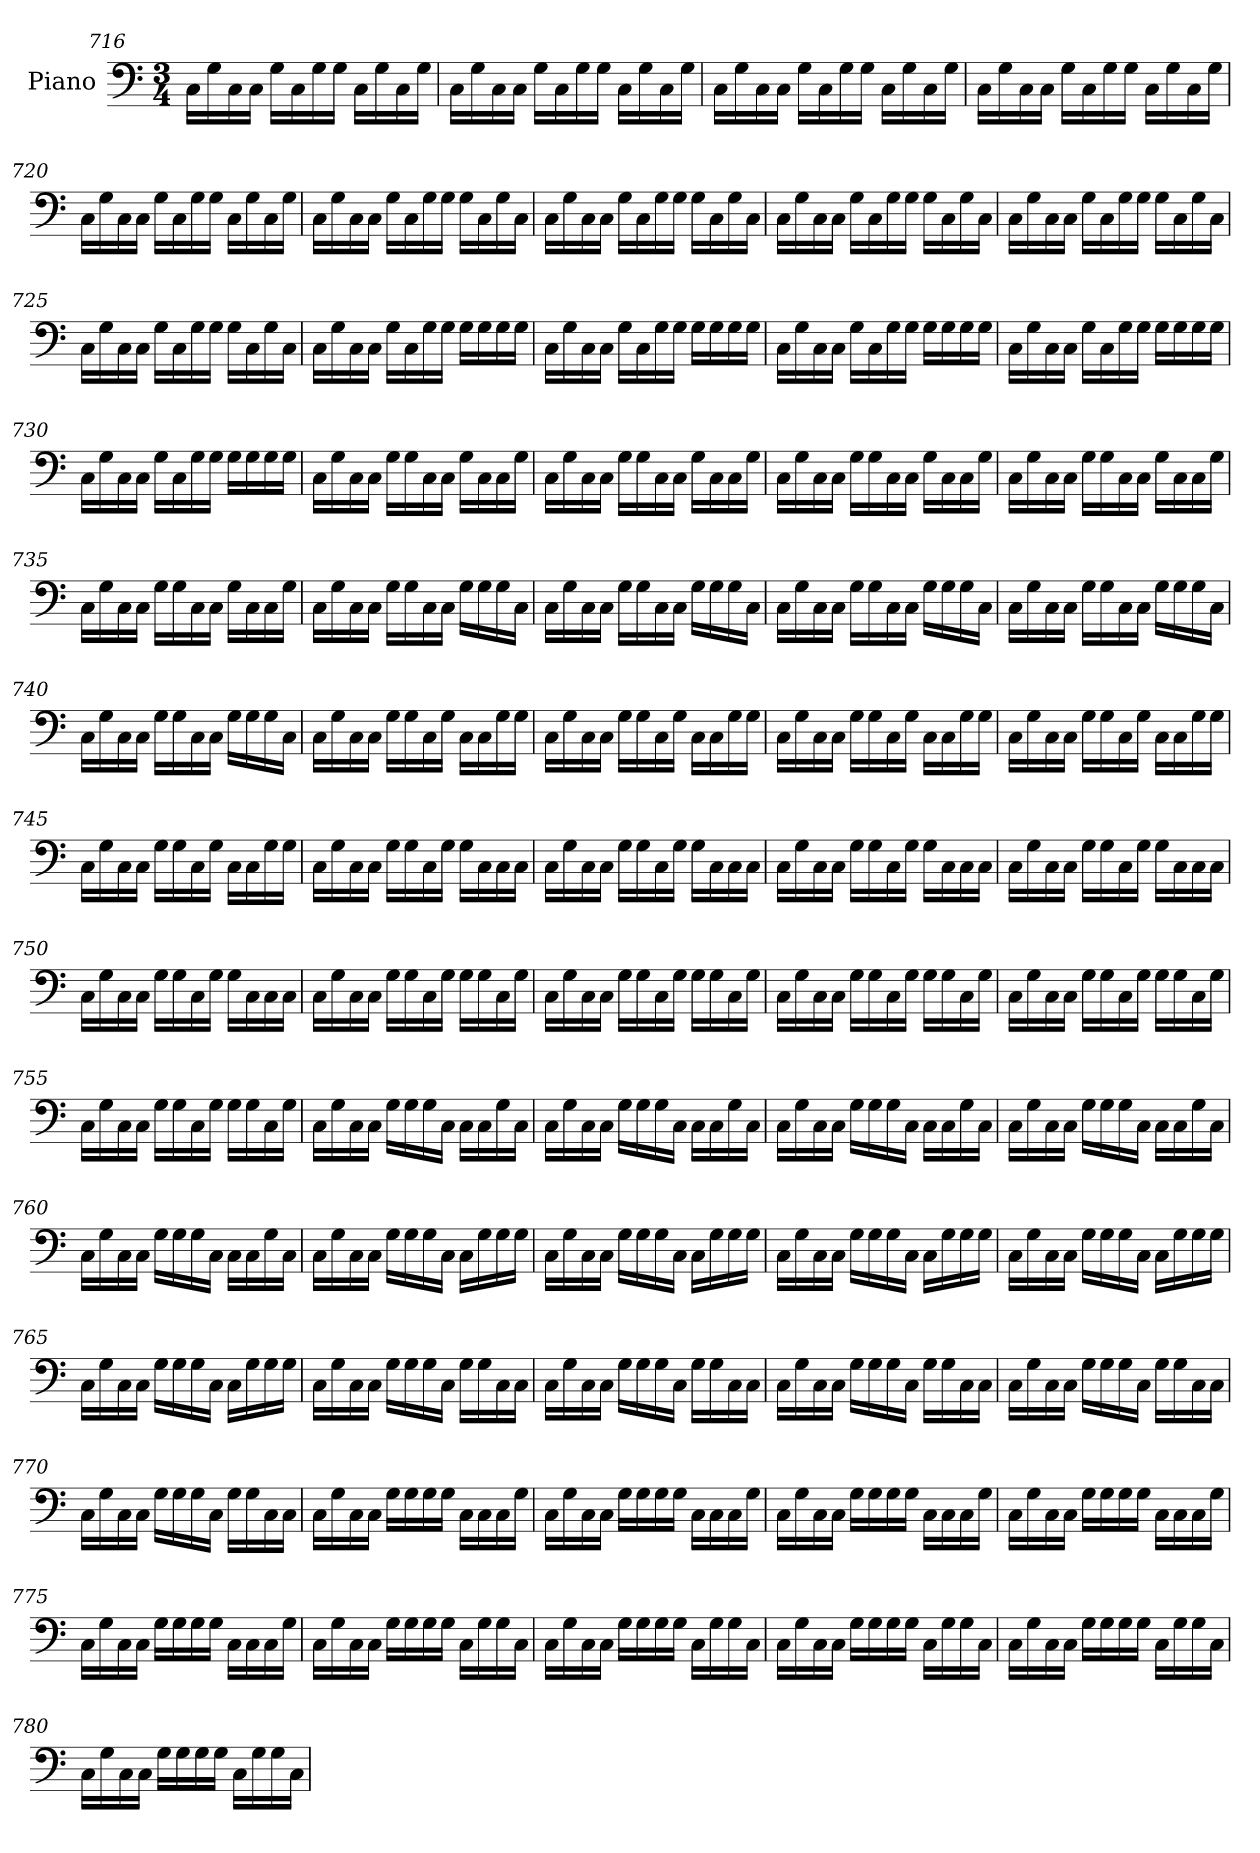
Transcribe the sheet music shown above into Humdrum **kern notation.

**kern
*part1
*staff1
*I"Piano
*I'Pno.
*clefF4
*k[]
*M3/4
=716
16C\LL
16G\
16C\
16C\JJ
16G\LL
16C\
16G\
16G\JJ
16C\LL
16G\
16C\
16G\JJ
=717
16C\LL
16G\
16C\
16C\JJ
16G\LL
16C\
16G\
16G\JJ
16C\LL
16G\
16C\
16G\JJ
!!LO:LB:g=z
=718
16C\LL
16G\
16C\
16C\JJ
16G\LL
16C\
16G\
16G\JJ
16C\LL
16G\
16C\
16G\JJ
=719
16C\LL
16G\
16C\
16C\JJ
16G\LL
16C\
16G\
16G\JJ
16C\LL
16G\
16C\
16G\JJ
=720
16C\LL
16G\
16C\
16C\JJ
16G\LL
16C\
16G\
16G\JJ
16C\LL
16G\
16C\
16G\JJ
!!LO:LB:g=z
=721
16C\LL
16G\
16C\
16C\JJ
16G\LL
16C\
16G\
16G\JJ
16G\LL
16C\
16G\
16C\JJ
=722
16C\LL
16G\
16C\
16C\JJ
16G\LL
16C\
16G\
16G\JJ
16G\LL
16C\
16G\
16C\JJ
=723
16C\LL
16G\
16C\
16C\JJ
16G\LL
16C\
16G\
16G\JJ
16G\LL
16C\
16G\
16C\JJ
!!LO:LB:g=z
=724
16C\LL
16G\
16C\
16C\JJ
16G\LL
16C\
16G\
16G\JJ
16G\LL
16C\
16G\
16C\JJ
=725
16C\LL
16G\
16C\
16C\JJ
16G\LL
16C\
16G\
16G\JJ
16G\LL
16C\
16G\
16C\JJ
=726
16C\LL
16G\
16C\
16C\JJ
16G\LL
16C\
16G\
16G\JJ
16G\LL
16G\
16G\
16G\JJ
!!LO:LB:g=z
=727
16C\LL
16G\
16C\
16C\JJ
16G\LL
16C\
16G\
16G\JJ
16G\LL
16G\
16G\
16G\JJ
=728
16C\LL
16G\
16C\
16C\JJ
16G\LL
16C\
16G\
16G\JJ
16G\LL
16G\
16G\
16G\JJ
=729
16C\LL
16G\
16C\
16C\JJ
16G\LL
16C\
16G\
16G\JJ
16G\LL
16G\
16G\
16G\JJ
!!LO:LB:g=z
=730
16C\LL
16G\
16C\
16C\JJ
16G\LL
16C\
16G\
16G\JJ
16G\LL
16G\
16G\
16G\JJ
=731
16C\LL
16G\
16C\
16C\JJ
16G\LL
16G\
16C\
16C\JJ
16G\LL
16C\
16C\
16G\JJ
=732
16C\LL
16G\
16C\
16C\JJ
16G\LL
16G\
16C\
16C\JJ
16G\LL
16C\
16C\
16G\JJ
!!LO:PB:g=z
=733
16C\LL
16G\
16C\
16C\JJ
16G\LL
16G\
16C\
16C\JJ
16G\LL
16C\
16C\
16G\JJ
=734
16C\LL
16G\
16C\
16C\JJ
16G\LL
16G\
16C\
16C\JJ
16G\LL
16C\
16C\
16G\JJ
=735
16C\LL
16G\
16C\
16C\JJ
16G\LL
16G\
16C\
16C\JJ
16G\LL
16C\
16C\
16G\JJ
!!LO:LB:g=z
=736
16C\LL
16G\
16C\
16C\JJ
16G\LL
16G\
16C\
16C\JJ
16G\LL
16G\
16G\
16C\JJ
=737
16C\LL
16G\
16C\
16C\JJ
16G\LL
16G\
16C\
16C\JJ
16G\LL
16G\
16G\
16C\JJ
=738
16C\LL
16G\
16C\
16C\JJ
16G\LL
16G\
16C\
16C\JJ
16G\LL
16G\
16G\
16C\JJ
!!LO:LB:g=z
=739
16C\LL
16G\
16C\
16C\JJ
16G\LL
16G\
16C\
16C\JJ
16G\LL
16G\
16G\
16C\JJ
=740
16C\LL
16G\
16C\
16C\JJ
16G\LL
16G\
16C\
16C\JJ
16G\LL
16G\
16G\
16C\JJ
=741
16C\LL
16G\
16C\
16C\JJ
16G\LL
16G\
16C\
16G\JJ
16C\LL
16C\
16G\
16G\JJ
!!LO:LB:g=z
=742
16C\LL
16G\
16C\
16C\JJ
16G\LL
16G\
16C\
16G\JJ
16C\LL
16C\
16G\
16G\JJ
=743
16C\LL
16G\
16C\
16C\JJ
16G\LL
16G\
16C\
16G\JJ
16C\LL
16C\
16G\
16G\JJ
=744
16C\LL
16G\
16C\
16C\JJ
16G\LL
16G\
16C\
16G\JJ
16C\LL
16C\
16G\
16G\JJ
!!LO:LB:g=z
=745
16C\LL
16G\
16C\
16C\JJ
16G\LL
16G\
16C\
16G\JJ
16C\LL
16C\
16G\
16G\JJ
=746
16C\LL
16G\
16C\
16C\JJ
16G\LL
16G\
16C\
16G\JJ
16G\LL
16C\
16C\
16C\JJ
=747
16C\LL
16G\
16C\
16C\JJ
16G\LL
16G\
16C\
16G\JJ
16G\LL
16C\
16C\
16C\JJ
!!LO:LB:g=z
=748
16C\LL
16G\
16C\
16C\JJ
16G\LL
16G\
16C\
16G\JJ
16G\LL
16C\
16C\
16C\JJ
=749
16C\LL
16G\
16C\
16C\JJ
16G\LL
16G\
16C\
16G\JJ
16G\LL
16C\
16C\
16C\JJ
=750
16C\LL
16G\
16C\
16C\JJ
16G\LL
16G\
16C\
16G\JJ
16G\LL
16C\
16C\
16C\JJ
!!LO:LB:g=z
=751
16C\LL
16G\
16C\
16C\JJ
16G\LL
16G\
16C\
16G\JJ
16G\LL
16G\
16C\
16G\JJ
=752
16C\LL
16G\
16C\
16C\JJ
16G\LL
16G\
16C\
16G\JJ
16G\LL
16G\
16C\
16G\JJ
=753
16C\LL
16G\
16C\
16C\JJ
16G\LL
16G\
16C\
16G\JJ
16G\LL
16G\
16C\
16G\JJ
!!LO:LB:g=z
=754
16C\LL
16G\
16C\
16C\JJ
16G\LL
16G\
16C\
16G\JJ
16G\LL
16G\
16C\
16G\JJ
=755
16C\LL
16G\
16C\
16C\JJ
16G\LL
16G\
16C\
16G\JJ
16G\LL
16G\
16C\
16G\JJ
=756
16C\LL
16G\
16C\
16C\JJ
16G\LL
16G\
16G\
16C\JJ
16C\LL
16C\
16G\
16C\JJ
!!LO:LB:g=z
=757
16C\LL
16G\
16C\
16C\JJ
16G\LL
16G\
16G\
16C\JJ
16C\LL
16C\
16G\
16C\JJ
=758
16C\LL
16G\
16C\
16C\JJ
16G\LL
16G\
16G\
16C\JJ
16C\LL
16C\
16G\
16C\JJ
=759
16C\LL
16G\
16C\
16C\JJ
16G\LL
16G\
16G\
16C\JJ
16C\LL
16C\
16G\
16C\JJ
!!LO:LB:g=z
=760
16C\LL
16G\
16C\
16C\JJ
16G\LL
16G\
16G\
16C\JJ
16C\LL
16C\
16G\
16C\JJ
=761
16C\LL
16G\
16C\
16C\JJ
16G\LL
16G\
16G\
16C\JJ
16C\LL
16G\
16G\
16G\JJ
=762
16C\LL
16G\
16C\
16C\JJ
16G\LL
16G\
16G\
16C\JJ
16C\LL
16G\
16G\
16G\JJ
!!LO:LB:g=z
=763
16C\LL
16G\
16C\
16C\JJ
16G\LL
16G\
16G\
16C\JJ
16C\LL
16G\
16G\
16G\JJ
=764
16C\LL
16G\
16C\
16C\JJ
16G\LL
16G\
16G\
16C\JJ
16C\LL
16G\
16G\
16G\JJ
=765
16C\LL
16G\
16C\
16C\JJ
16G\LL
16G\
16G\
16C\JJ
16C\LL
16G\
16G\
16G\JJ
!!LO:PB:g=z
=766
16C\LL
16G\
16C\
16C\JJ
16G\LL
16G\
16G\
16C\JJ
16G\LL
16G\
16C\
16C\JJ
=767
16C\LL
16G\
16C\
16C\JJ
16G\LL
16G\
16G\
16C\JJ
16G\LL
16G\
16C\
16C\JJ
=768
16C\LL
16G\
16C\
16C\JJ
16G\LL
16G\
16G\
16C\JJ
16G\LL
16G\
16C\
16C\JJ
!!LO:LB:g=z
=769
16C\LL
16G\
16C\
16C\JJ
16G\LL
16G\
16G\
16C\JJ
16G\LL
16G\
16C\
16C\JJ
=770
16C\LL
16G\
16C\
16C\JJ
16G\LL
16G\
16G\
16C\JJ
16G\LL
16G\
16C\
16C\JJ
=771
16C\LL
16G\
16C\
16C\JJ
16G\LL
16G\
16G\
16G\JJ
16C\LL
16C\
16C\
16G\JJ
!!LO:LB:g=z
=772
16C\LL
16G\
16C\
16C\JJ
16G\LL
16G\
16G\
16G\JJ
16C\LL
16C\
16C\
16G\JJ
=773
16C\LL
16G\
16C\
16C\JJ
16G\LL
16G\
16G\
16G\JJ
16C\LL
16C\
16C\
16G\JJ
=774
16C\LL
16G\
16C\
16C\JJ
16G\LL
16G\
16G\
16G\JJ
16C\LL
16C\
16C\
16G\JJ
!!LO:LB:g=z
=775
16C\LL
16G\
16C\
16C\JJ
16G\LL
16G\
16G\
16G\JJ
16C\LL
16C\
16C\
16G\JJ
=776
16C\LL
16G\
16C\
16C\JJ
16G\LL
16G\
16G\
16G\JJ
16C\LL
16G\
16G\
16C\JJ
=777
16C\LL
16G\
16C\
16C\JJ
16G\LL
16G\
16G\
16G\JJ
16C\LL
16G\
16G\
16C\JJ
!!LO:LB:g=z
=778
16C\LL
16G\
16C\
16C\JJ
16G\LL
16G\
16G\
16G\JJ
16C\LL
16G\
16G\
16C\JJ
=779
16C\LL
16G\
16C\
16C\JJ
16G\LL
16G\
16G\
16G\JJ
16C\LL
16G\
16G\
16C\JJ
=780
16C\LL
16G\
16C\
16C\JJ
16G\LL
16G\
16G\
16G\JJ
16C\LL
16G\
16G\
16C\JJ
=
*-
